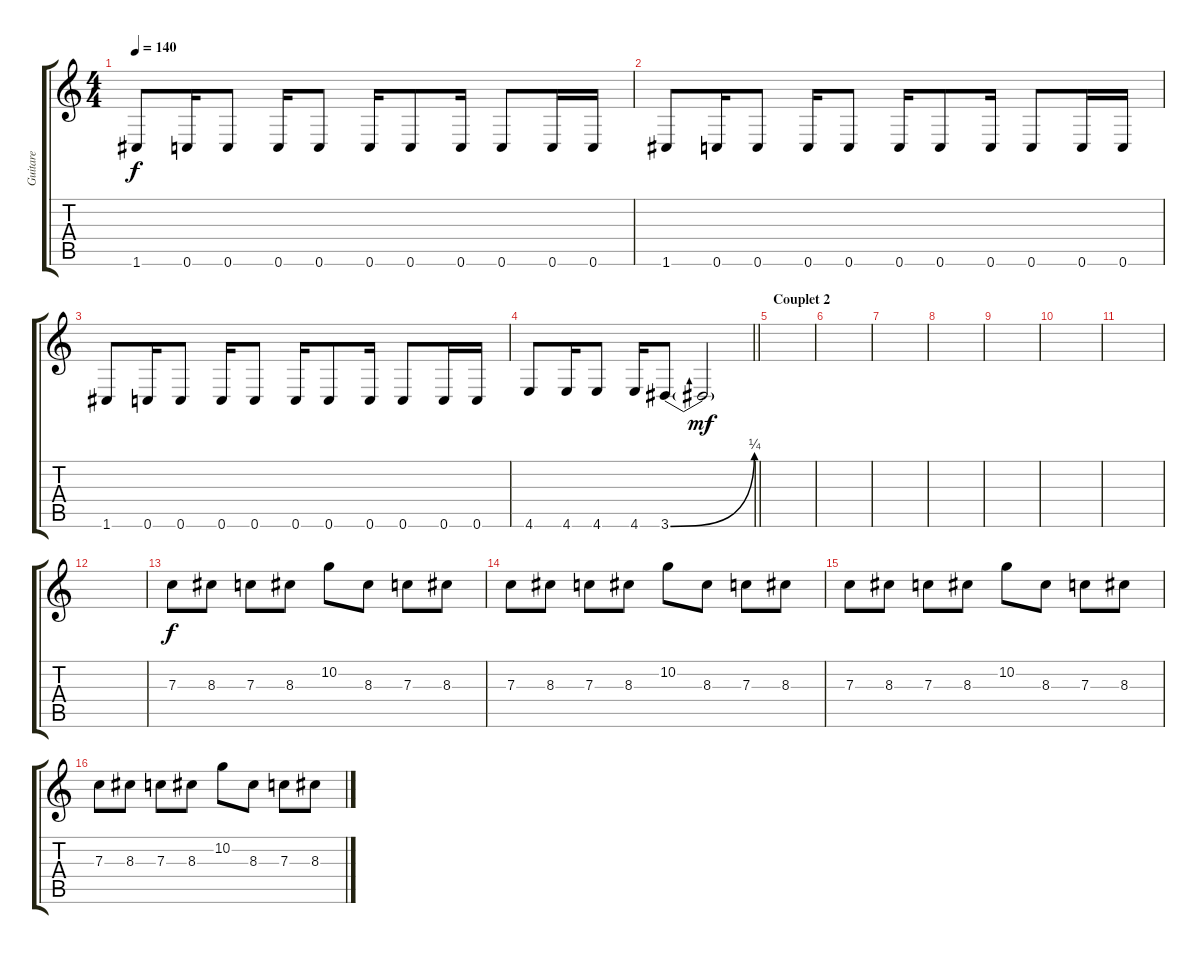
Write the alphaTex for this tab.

\track ("Guitare" "Guitare") {instrument distortionguitar}
\staff {score tabs}
\tuning (D4 A3 F3 C3 G2 C2) {hide}
\ts (4 4)
\tempo 140
\clef g2
\ks c
1.6.8{dy f} 0.6.16 0.6.8 0.6.16 0.6.8 0.6.16 0.6.8 0.6.16 0.6.8 0.6.16 0.6.16 |
1.6.8 0.6.16 0.6.8 0.6.16 0.6.8 0.6.16 0.6.8 0.6.16 0.6.8 0.6.16 0.6.16 |
1.6.8 0.6.16 0.6.8 0.6.16 0.6.8 0.6.16 0.6.8 0.6.16 0.6.8 0.6.16 0.6.16 |
\barLineRight lightlight
4.6.8 4.6.16 4.6.8 4.6.16 3.6{be (bend 0 0 60 1)}.8 3.6{t}.2{dy mf} |
\section ("" "Couplet 2")
|
|
|
|
|
|
|
|
7.3.8{dy f volume 9} 8.3.8 7.3.8 8.3.8 10.2.8 8.3.8 7.3.8 8.3.8 |
7.3.8 8.3.8 7.3.8 8.3.8 10.2.8 8.3.8 7.3.8 8.3.8 |
7.3.8 8.3.8 7.3.8 8.3.8 10.2.8 8.3.8 7.3.8 8.3.8 |
7.3.8 8.3.8 7.3.8 8.3.8 10.2.8 8.3.8 7.3.8 8.3.8
